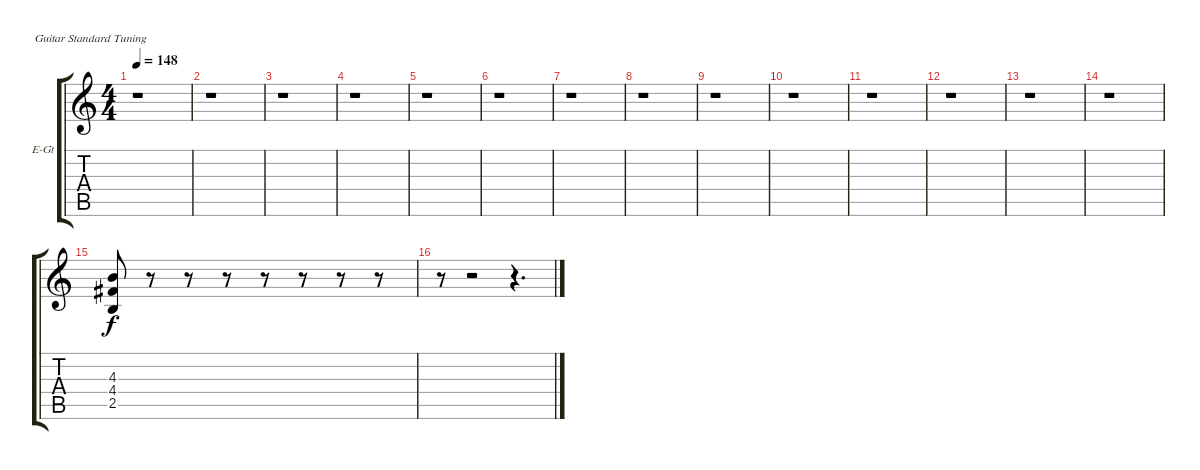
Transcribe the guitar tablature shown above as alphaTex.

\defaultSystemsLayout 4
\bracketExtendMode groupsimilarinstruments
\firstSystemTrackNameOrientation horizontal
\otherSystemsTrackNameOrientation horizontal
\track ("Electric Guitar" "E-Gt") {instrument distortionguitar}
\staff {score tabs}
\tuning (E4 B3 G3 D3 A2 E2)
\ts (4 4)
\tempo 148
\clef g2
\scale
0.333333
\ks c
r.1{dy f} |
\scale
0.333333 r.1 |
\scale
0.333333 r.1 |
\scale
0.333333 r.1 |
\scale
0.333333 r.1 |
\scale
0.333333 r.1 |
\scale
0.333333 r.1 |
\scale
0.333333 r.1 |
\scale
0.333333 r.1 |
\scale
0.333333 r.1 |
\scale
0.333333 r.1 |
\scale
0.333333 r.1 |
\scale
0.333333 r.1 |
\scale
0.333333 r.1 |
\scale
0.333333 (4.3 4.4 2.5).8 r.8 r.8 r.8 r.8 r.8 r.8 r.8 |
\scale
0.333333 r.8 r.2 r.4{d}
